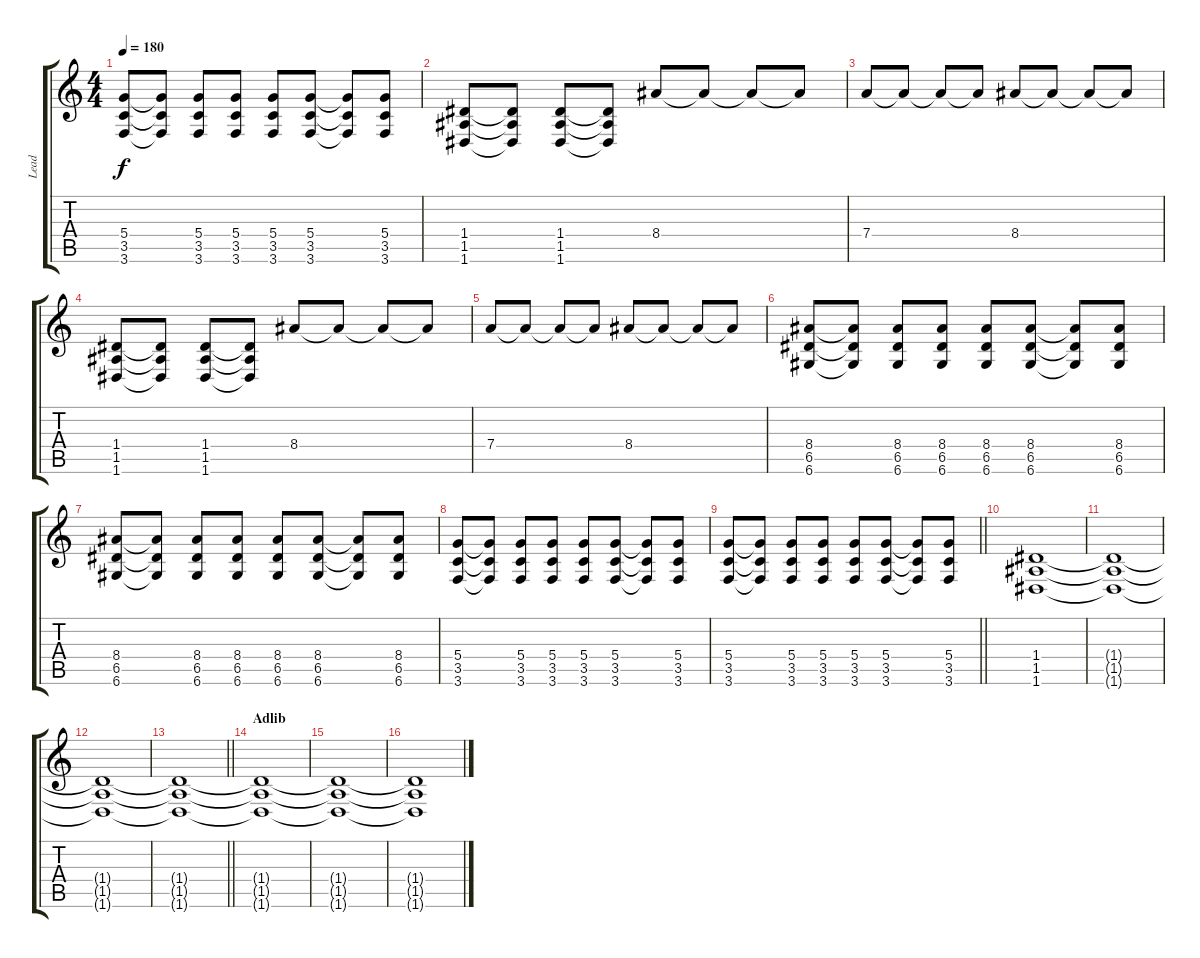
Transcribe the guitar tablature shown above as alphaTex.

\track ("Lead" "Lead") {instrument distortionguitar}
\staff {score tabs}
\tuning (E4 B3 G3 D3 A2 D2) {hide}
\ts (4 4)
\tempo 180
\clef g2
\ks c
(5.4 3.5 3.6).8{dy f} (5.4{t} 3.5{t} 3.6{t}).8 (5.4 3.5 3.6).8 (5.4 3.5 3.6).8 (5.4 3.5 3.6).8 (5.4 3.5 3.6).8 (5.4{t} 3.5{t} 3.6{t}).8 (5.4 3.5 3.6).8 |
(1.4 1.5 1.6).8 (1.4{t} 1.5{t} 1.6{t}).8 (1.4 1.5 1.6).8 (1.4{t} 1.5{t} 1.6{t}).8 8.4.8 8.4{t}.8 8.4{t}.8 8.4{t}.8 |
7.4.8 7.4{t}.8 7.4{t}.8 7.4{t}.8 8.4.8 8.4{t}.8 8.4{t}.8 8.4{t}.8 |
(1.4 1.5 1.6).8 (1.4{t} 1.5{t} 1.6{t}).8 (1.4 1.5 1.6).8 (1.4{t} 1.5{t} 1.6{t}).8 8.4.8 8.4{t}.8 8.4{t}.8 8.4{t}.8 |
7.4.8 7.4{t}.8 7.4{t}.8 7.4{t}.8 8.4.8 8.4{t}.8 8.4{t}.8 8.4{t}.8 |
(8.4 6.5 6.6).8 (8.4{t} 6.5{t} 6.6{t}).8 (8.4 6.5 6.6).8 (8.4 6.5 6.6).8 (8.4 6.5 6.6).8 (8.4 6.5 6.6).8 (8.4{t} 6.5{t} 6.6{t}).8 (8.4 6.5 6.6).8 |
(8.4 6.5 6.6).8 (8.4{t} 6.5{t} 6.6{t}).8 (8.4 6.5 6.6).8 (8.4 6.5 6.6).8 (8.4 6.5 6.6).8 (8.4 6.5 6.6).8 (8.4{t} 6.5{t} 6.6{t}).8 (8.4 6.5 6.6).8 |
(5.4 3.5 3.6).8 (5.4{t} 3.5{t} 3.6{t}).8 (5.4 3.5 3.6).8 (5.4 3.5 3.6).8 (5.4 3.5 3.6).8 (5.4 3.5 3.6).8 (5.4{t} 3.5{t} 3.6{t}).8 (5.4 3.5 3.6).8 |
\barLineRight lightlight
(5.4 3.5 3.6).8 (5.4{t} 3.5{t} 3.6{t}).8 (5.4 3.5 3.6).8 (5.4 3.5 3.6).8 (5.4 3.5 3.6).8 (5.4 3.5 3.6).8 (5.4{t} 3.5{t} 3.6{t}).8 (5.4 3.5 3.6).8 |
(1.4 1.5 1.6).1 |
(1.4{t} 1.5{t} 1.6{t}).1 |
(1.4{t} 1.5{t} 1.6{t}).1 |
\barLineRight lightlight
(1.4{t} 1.5{t} 1.6{t}).1 |
\section ("" "Adlib")
(1.4{t} 1.5{t} 1.6{t}).1 |
(1.4{t} 1.5{t} 1.6{t}).1 |
(1.4{t} 1.5{t} 1.6{t}).1
